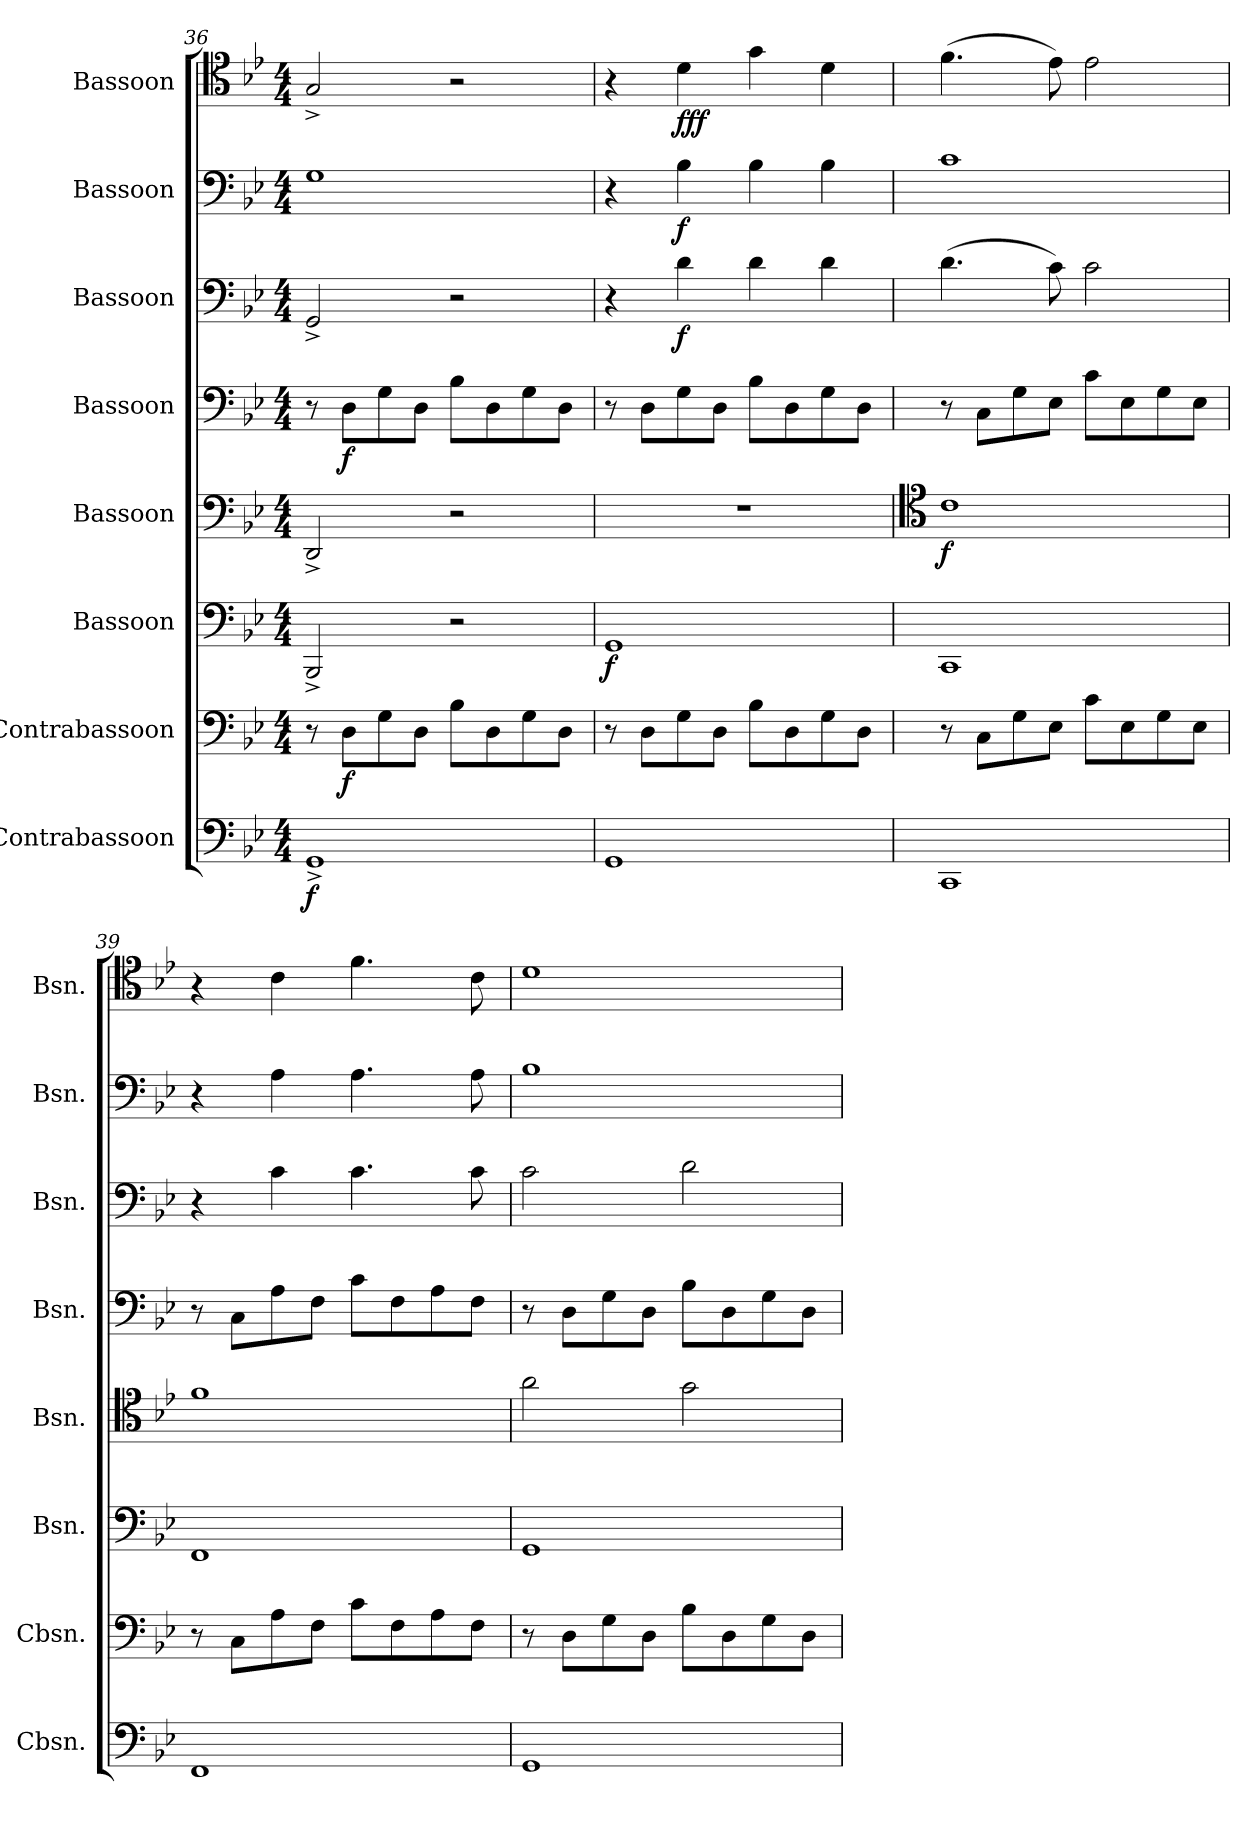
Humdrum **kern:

**kern	**dynam	**kern	**dynam	**kern	**dynam	**kern	**dynam	**kern	**dynam	**kern	**dynam	**kern	**dynam	**kern	**dynam
*part8	*part8	*part7	*part7	*part6	*part6	*part5	*part5	*part4	*part4	*part3	*part3	*part2	*part2	*part1	*part1
*staff8	*staff8	*staff7	*staff7	*staff6	*staff6	*staff5	*staff5	*staff4	*staff4	*staff3	*staff3	*staff2	*staff2	*staff1	*staff1
*I"Contrabassoon	*	*I"Contrabassoon	*	*I"Bassoon	*	*I"Bassoon	*	*I"Bassoon	*	*I"Bassoon	*	*I"Bassoon	*	*I"Bassoon	*
*I'Cbsn.	*	*I'Cbsn.	*	*I'Bsn.	*	*I'Bsn.	*	*I'Bsn.	*	*I'Bsn.	*	*I'Bsn.	*	*I'Bsn.	*
!!LO:PB:g=z
*clefF4	*	*clefF4	*	*clefF4	*	*clefF4	*	*clefF4	*	*clefF4	*	*clefF4	*	*clefC4	*
*ITrd7c12	*	*ITrd7c12	*	*	*	*	*	*	*	*	*	*	*	*	*
*k[b-e-]	*	*k[b-e-]	*	*k[b-e-]	*	*k[b-e-]	*	*k[b-e-]	*	*k[b-e-]	*	*k[b-e-]	*	*k[b-e-]	*
*M4/4	*	*M4/4	*	*M4/4	*	*M4/4	*	*M4/4	*	*M4/4	*	*M4/4	*	*M4/4	*
=36	=36	=36	=36	=36	=36	=36	=36	=36	=36	=36	=36	=36	=36	=36	=36
!	!LO:DY:b	!	!	!	!	!	!	!	!	!	!	!	!	!	!
1GGG^	f	8r	.	2BBB-^/	.	2DD^/	.	8r	.	2GG^/	.	1G	.	2G^/	.
!	!	!	!LO:DY:b	!	!	!	!	!	!LO:DY:b	!	!	!	!	!	!
.	.	8DD\L	f	.	.	.	.	8D\L	f	.	.	.	.	.	.
.	.	8GG\	.	.	.	.	.	8G\	.	.	.	.	.	.	.
.	.	8DD\J	.	.	.	.	.	8D\J	.	.	.	.	.	.	.
!	!	!	!	!	!LO:DY:b	!	!LO:DY:b	!	!	!	!LO:DY:b	!	!	!	!LO:DY:b
.	.	8BB-\L	.	2r	other-dynamics	2r	other-dynamics	8B-\L	.	2r	other-dynamics	.	.	2r	other-dynamics
.	.	8DD\	.	.	.	.	.	8D\	.	.	.	.	.	.	.
.	.	8GG\	.	.	.	.	.	8G\	.	.	.	.	.	.	.
.	.	8DD\J	.	.	.	.	.	8D\J	.	.	.	.	.	.	.
=37	=37	=37	=37	=37	=37	=37	=37	=37	=37	=37	=37	=37	=37	=37	=37
!	!	!	!	!	!LO:DY:b	!	!	!	!	!	!	!	!	!	!
1GGG	.	8r	.	1GG	f	1r	.	8r	.	4r	.	4r	.	4r	.
.	.	8DD\L	.	.	.	.	.	8D\L	.	.	.	.	.	.	.
!	!	!	!	!	!	!	!	!	!	!	!LO:DY:b	!	!LO:DY:b	!	!LO:DY:b
.	.	8GG\	.	.	.	.	.	8G\	.	4d\	f	4B-\	f	4d\	fff
.	.	8DD\J	.	.	.	.	.	8D\J	.	.	.	.	.	.	.
.	.	8BB-\L	.	.	.	.	.	8B-\L	.	4d\	.	4B-\	.	4g\	.
.	.	8DD\	.	.	.	.	.	8D\	.	.	.	.	.	.	.
.	.	8GG\	.	.	.	.	.	8G\	.	4d\	.	4B-\	.	4d\	.
.	.	8DD\J	.	.	.	.	.	8D\J	.	.	.	.	.	.	.
=38	=38	=38	=38	=38	=38	=38	=38	=38	=38	=38	=38	=38	=38	=38	=38
*	*	*	*	*	*	*clefC4	*	*	*	*	*	*	*	*	*
!	!	!	!	!	!	!	!LO:DY:b	!	!	!	!	!	!	!	!
1CCC	.	8r	.	1CC	.	1c	f	8r	.	(>4.d\	.	1c	.	(>4.f\	.
.	.	8CC\L	.	.	.	.	.	8C\L	.	.	.	.	.	.	.
.	.	8GG\	.	.	.	.	.	8G\	.	.	.	.	.	.	.
.	.	8EE-\J	.	.	.	.	.	8E-\J	.	8c\)	.	.	.	8e-\)	.
.	.	8C\L	.	.	.	.	.	8c\L	.	2c\	.	.	.	2e-\	.
.	.	8EE-\	.	.	.	.	.	8E-\	.	.	.	.	.	.	.
.	.	8GG\	.	.	.	.	.	8G\	.	.	.	.	.	.	.
.	.	8EE-\J	.	.	.	.	.	8E-\J	.	.	.	.	.	.	.
=39	=39	=39	=39	=39	=39	=39	=39	=39	=39	=39	=39	=39	=39	=39	=39
1FFF	.	8r	.	1FF	.	1f	.	8r	.	4r	.	4r	.	4r	.
.	.	8CC\L	.	.	.	.	.	8C\L	.	.	.	.	.	.	.
.	.	8AA\	.	.	.	.	.	8A\	.	4c\	.	4A\	.	4c\	.
.	.	8FF\J	.	.	.	.	.	8F\J	.	.	.	.	.	.	.
.	.	8C\L	.	.	.	.	.	8c\L	.	4.c\	.	4.A\	.	4.f\	.
.	.	8FF\	.	.	.	.	.	8F\	.	.	.	.	.	.	.
.	.	8AA\	.	.	.	.	.	8A\	.	.	.	.	.	.	.
.	.	8FF\J	.	.	.	.	.	8F\J	.	8c\	.	8A\	.	8c\	.
=40	=40	=40	=40	=40	=40	=40	=40	=40	=40	=40	=40	=40	=40	=40	=40
1GGG	.	8r	.	1GG	.	2a\	.	8r	.	2c\	.	1B-	.	1d	.
.	.	8DD\L	.	.	.	.	.	8D\L	.	.	.	.	.	.	.
.	.	8GG\	.	.	.	.	.	8G\	.	.	.	.	.	.	.
.	.	8DD\J	.	.	.	.	.	8D\J	.	.	.	.	.	.	.
.	.	8BB-\L	.	.	.	2g\	.	8B-\L	.	2d\	.	.	.	.	.
.	.	8DD\	.	.	.	.	.	8D\	.	.	.	.	.	.	.
.	.	8GG\	.	.	.	.	.	8G\	.	.	.	.	.	.	.
.	.	8DD\J	.	.	.	.	.	8D\J	.	.	.	.	.	.	.
=	=	=	=	=	=	=	=	=	=	=	=	=	=	=	=
*-	*-	*-	*-	*-	*-	*-	*-	*-	*-	*-	*-	*-	*-	*-	*-
